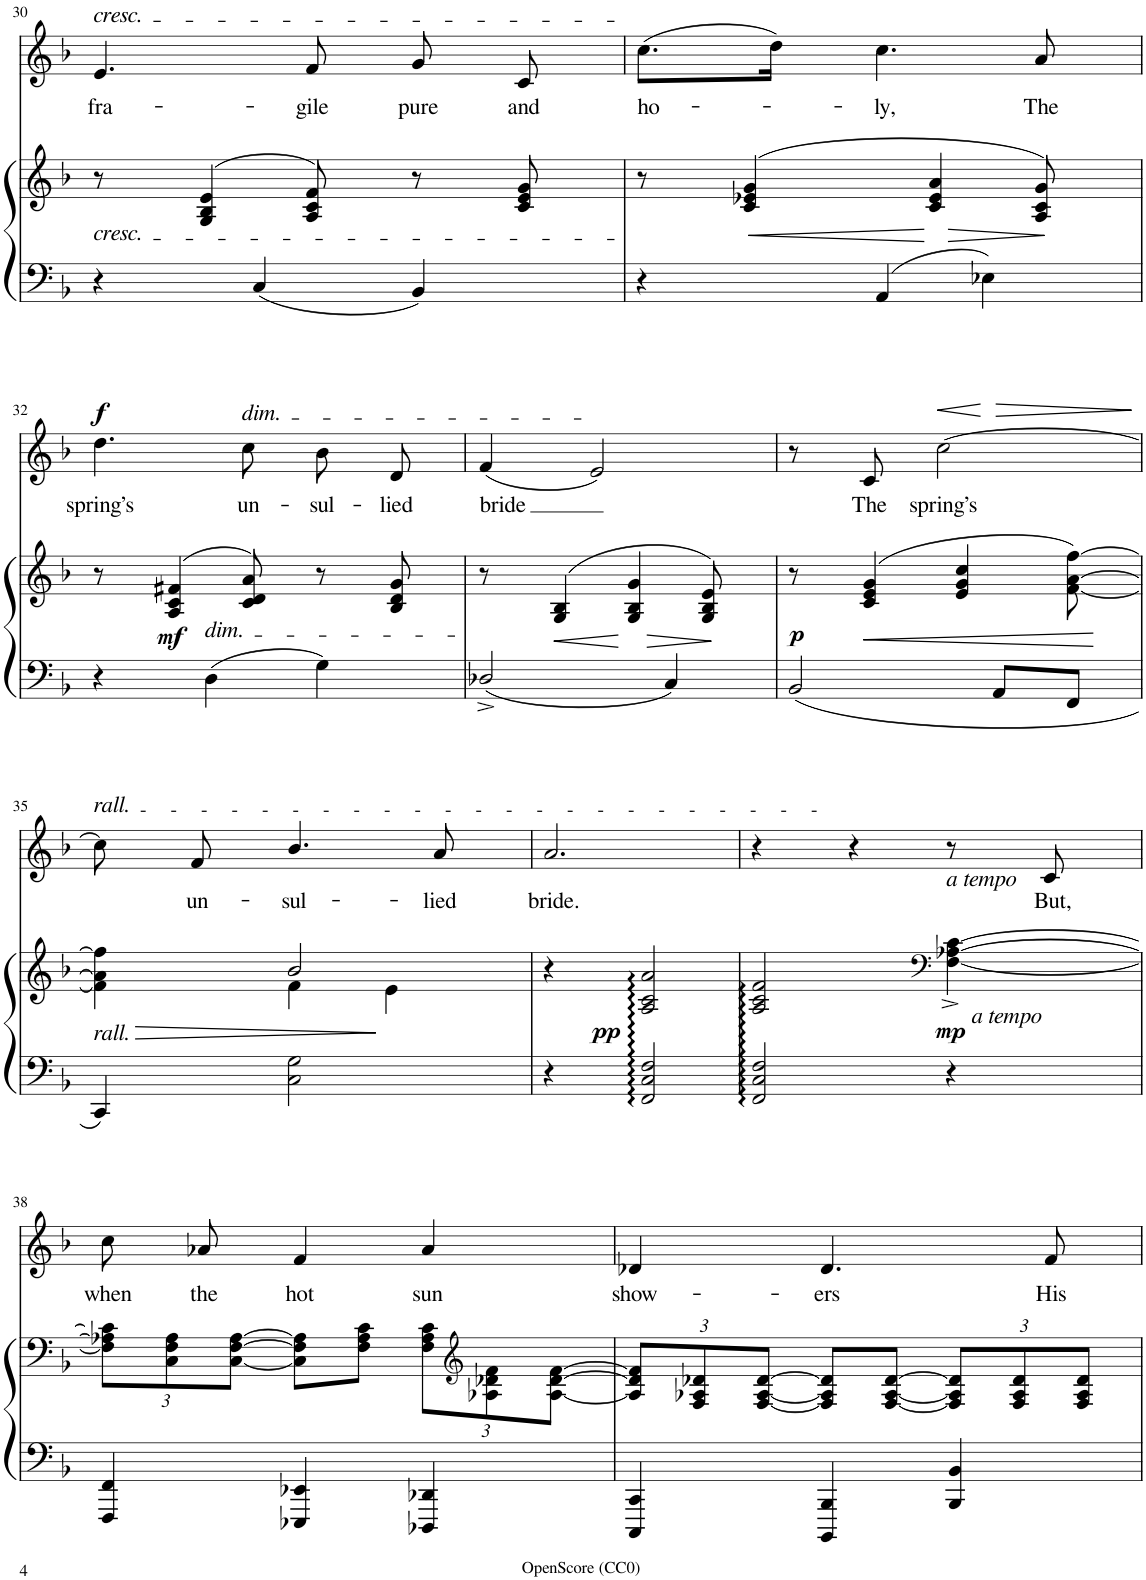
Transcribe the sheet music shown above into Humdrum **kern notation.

**kern	**kern	**dynam	**kern	**text	**dynam
*part2	*part2	*part2	*part1	*part1	*part1
*staff3	*staff2	*staff2/3	*staff1	*staff1	*staff1
*I"Piano	*	*	*I"Voice	*	*
*I'Pno	*	*	*	*	*
!!LO:PB:g=z
*clefF4	*clefG2	*	*clefG2	*	*
*k[b-]	*k[b-]	*	*k[b-]	*	*
*M3/4	*M3/4	*	*M3/4	*	*
=30	=30	=30	=30	=30	=30
!	!	!	!LO:TX:a:i:t=cresc.	!	!
!	!LO:TX:b:i:t=cresc.	!	!	!	!
!	!	!	!	!LO:LY:b	!
4r	8r	.	4.e/	fra-	.
.	(>4G/ 4B-/ 4e/	.	.	.	.
4C/	.	.	.	.	.
!	!	!	!	!LO:LY:b	!
.	8A/ 8c/ 8f/)	.	8f/	-gile	.
!	!	!	!	!LO:LY:b	!
4BB-/	8r	.	8g/	pure	.
!	!	!	!	!LO:LY:b	!
.	8c/ 8e/ 8g/	.	8c/	and	.
=31	=31	=31	=31	=31	=31
!	!	!	!	!LO:LY:b	!
4r	8r	.	(8.cc\L	ho-	.
!	!	!LO:HP:b	!	!	!
.	(>4c/ 4e-X/ 4g/	<	.	.	.
.	.	.	16dd\Jk)	.	.
!	!	!	!	!LO:LY:b	!
4AA/	.	.	4.cc\	-ly,	.
!	!	!LO:HP:n=1:b	!	!	!
.	4c/ 4e-/ 4a/	[ >	.	.	.
4E-X\	.	.	.	.	.
!	!	!	!	!LO:LY:b	!
.	8A/ 8c/ 8g/)	]	8a/	The	.
!!LO:LB:g=z
=32	=32	=32	=32	=32	=32
!	!	!	!	!LO:LY:b	!LO:DY:a
4r	8r	.	4.dd\	spring’s	f
!	!	!LO:DY:b	!	!	!
.	(>4A/ 4c/ 4f#X/	mf	.	.	.
!LO:TX:a:i:t=dim.	!	!	!	!	!
4D\	.	.	.	.	.
!	!	!	!LO:TX:a:i:t=dim.	!	!
!	!	!	!	!LO:LY:b	!
.	8c/ 8d/ 8a/)	.	8cc\	un-	.
!	!	!	!	!LO:LY:b	!
4G\	8r	.	8b-\	-sul-	.
!	!	!	!	!LO:LY:b	!
.	8B-/ 8d/ 8g/	.	8d/	-lied	.
=33	=33	=33	=33	=33	=33
!	!	!	!	!LO:LY:b	!
2D-X^/	8r	.	(4f/	bride	.
!	!	!LO:HP:b	!	!	!
.	(>4G/ 4B-/	<	.	.	.
.	.	.	2e/)	.	.
!	!	!LO:HP:n=1:b	!	!	!
.	4G/ 4B-/ 4g/	[ >	.	.	.
4C/	.	.	.	.	.
.	8G/ 8B-/ 8e/)	]	.	.	.
=34	=34	=34	=34	=34	=34
*	*	*	*^	*	*
!	!	!LO:DY:b	!	!	!	!
2BB-/	8r	p	8r	4ryy	.	.
!	!	!LO:HP:b	!	!	!LO:LY:b	!
.	(4c/ 4e/ 4g/	<	8c/	.	The	.
!	!	!	!	!	!LO:LY:b	!LO:HP:b
.	.	.	[2cc\	4ryy	spring’s	<
.	4e/ 4g/ 4cc/	.	.	.	.	.
8AA/L	.	.	.	4ryy	.	[
8FF/J	[8f\ [>8a\ [>8ff\)	.	.	.	.	.
*	*	*	*v	*v	*	*
.	.	[	.	.	.
!!LO:LB:g=z
=35	=35	=35	=35	=35	=35
!	!	!	!LO:TX:a:t=rall.	!	!
!	!LO:TX:b:i:t=rall.	!	!	!	!
!	!	!LO:HP:b	!	!	!
*	*^	*	*	*	*
4CC/	4f\] 4a\] 4ff\]	4ryy	>	8cc\]	.	.
!	!	!	!	!	!LO:LY:b	!
.	.	.	.	8f/	un-	.
!	!	!	!	!	!LO:LY:b	!
2C\ 2G\	2b-/	4f\	.	4.b-/	-sul-	.
.	.	4e\	]	.	.	.
!	!	!	!	!	!LO:LY:b	!
.	.	.	.	8a/	-lied	.
*	*v	*v	*	*	*	*
=36	=36	=36	=36	=36	=36
!	!	!LO:DY:b	!	!LO:LY:b	!
4r	4r	pp	2.a/	bride.	.
2FF/ 2C/ 2F/	2A/ 2c/ 2a/	.	.	.	.
=37	=37	=37	=37	=37	=37
2FF/ 2C/ 2F/	2A/ 2c/ 2f/	.	4r	.	.
.	.	.	4r	.	.
*	*clefF4	*	*	*	*
!	!	!	!LO:TX:b:i:t=a tempo	!	!
!	!LO:TX:b:i:t=a tempo	!	!	!	!
!	!	!LO:DY:b	!	!	!
4r	[4F\^< [4A-X\^< [4c\^<	mp	8r	.	.
!	!	!	!	!LO:LY:b	!
.	.	.	8c/	But,	.
!!LO:LB:g=z
=38	=38	=38	=38	=38	=38
*	*Xbrackettup	*	*	*	*
!	!	!	!	!LO:LY:b	!
4FFF/ 4FF/	12F\] 12A-X\] 12c\]L	.	8cc\	when	.
.	12C\ 12F\ 12A-\	.	.	.	.
!	!	!	!	!LO:LY:b	!
.	.	.	8a-X/	the	.
.	[12C\ [12F\ [12A-\J	.	.	.	.
!	!	!	!	!LO:LY:b	!
4EEE-X/ 4EE-X/	8C\] 8F\] 8A-\]L	.	4f/	hot	.
.	8F\ 8A-\ 8c\J	.	.	.	.
!	!	!	!	!LO:LY:b	!
4DDD-X/ 4DD-X/	12F\ 12A-\ 12c\L	.	4a-/	sun	.
*	*clefG2	*	*	*	*
.	12A-X\ 12d-X\ 12f\	.	.	.	.
.	[12A-\ [12d-\ [12f\J	.	.	.	.
=39	=39	=39	=39	=39	=39
!	!	!	!	!LO:LY:b	!
4CCC/ 4CC/	12A-/] 12d-/] 12f/]L	.	4d-X/	show-	.
.	12F/ 12A-X/ 12d-X/	.	.	.	.
.	[12F/ [12A-/ [12d-/J	.	.	.	.
!	!	!	!	!LO:LY:b	!
4BBBB-/ 4BBB-/	8F/] 8A-/] 8d-/]L	.	4.d-/	-ers	.
.	[8F/ [8A-/ [8d-/J	.	.	.	.
4BBB-/ 4BB-/	12F/] 12A-/] 12d-/]L	.	.	.	.
.	12F/ 12A-/ 12d-/	.	.	.	.
!	!	!	!	!LO:LY:b	!
.	.	.	8f/	His	.
.	12F/ 12A-/ 12d-/J	.	.	.	.
=	=	=	=	=	=
*-	*-	*-	*-	*-	*-
